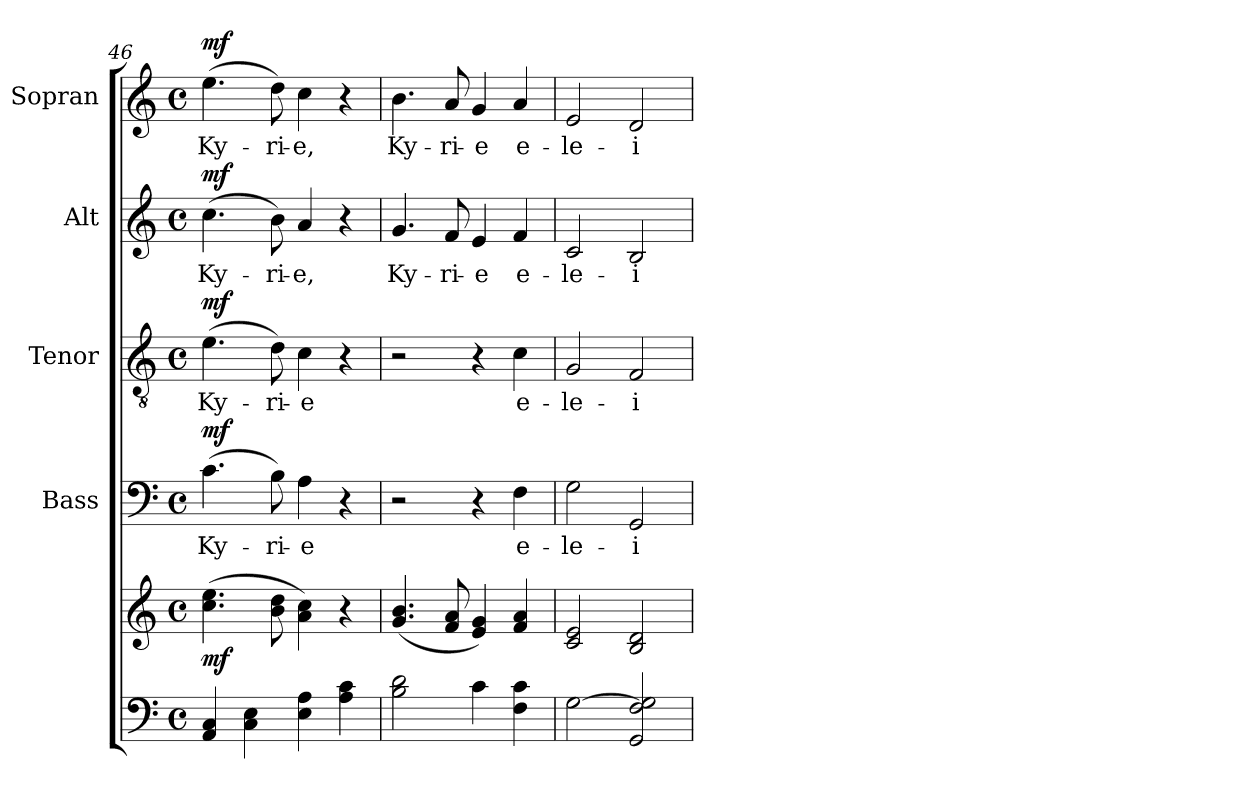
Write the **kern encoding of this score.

**kern	**kern	**dynam	**kern	**text	**dynam	**kern	**text	**dynam	**kern	**text	**dynam	**kern	**text	**dynam
*part5	*part5	*part5	*part4	*part4	*part4	*part3	*part3	*part3	*part2	*part2	*part2	*part1	*part1	*part1
*staff6	*staff5	*staff5/6	*staff4	*staff4	*staff4	*staff3	*staff3	*staff3	*staff2	*staff2	*staff2	*staff1	*staff1	*staff1
*	*	*	*I"Bass	*	*	*I"Tenor	*	*	*I"Alt	*	*	*I"Sopran	*	*
*	*	*	*I'B.	*	*	*I'T.	*	*	*I'A.	*	*	*I'S.	*	*
*clefF4	*clefG2	*	*clefF4	*	*	*clefGv2	*	*	*clefG2	*	*	*clefG2	*	*
*k[]	*k[]	*	*k[]	*	*	*k[]	*	*	*k[]	*	*	*k[]	*	*
*C:	*C:	*	*C:	*	*	*C:	*	*	*C:	*	*	*C:	*	*
*M4/4	*M4/4	*	*M4/4	*	*	*M4/4	*	*	*M4/4	*	*	*M4/4	*	*
*met(c)	*met(c)	*	*met(c)	*	*	*met(c)	*	*	*met(c)	*	*	*met(c)	*	*
=46	=46	=46	=46	=46	=46	=46	=46	=46	=46	=46	=46	=46	=46	=46
!	!	!LO:DY:b	!	!LO:LY:b	!LO:DY:a	!	!LO:LY:b	!LO:DY:a	!	!LO:LY:b	!LO:DY:a	!	!LO:LY:b	!LO:DY:a
4AA/ 4C/	(>4.cc\ 4.ee\	mf	(>4.c\	Ky-	mf	(>4.e\	Ky-	mf	(>4.cc\	Ky-	mf	(>4.ee\	Ky-	mf
4C\ 4E\	.	.	.	.	.	.	.	.	.	.	.	.	.	.
!	!	!	!	!LO:LY:b	!	!	!LO:LY:b	!	!	!LO:LY:b	!	!	!LO:LY:b	!
.	8b\ 8dd\	.	8B\)	-ri-	.	8d\)	-ri-	.	8b\)	-ri-	.	8dd\)	-ri-	.
!	!	!	!	!LO:LY:b	!	!	!LO:LY:b	!	!	!LO:LY:b	!	!	!LO:LY:b	!
4E\ 4A\	4a\ 4cc\)	.	4A\	-e	.	4c\	-e	.	4a/	-e,	.	4cc\	-e,	.
4A\ 4c\	4r	.	4r	.	.	4r	.	.	4r	.	.	4r	.	.
=47	=47	=47	=47	=47	=47	=47	=47	=47	=47	=47	=47	=47	=47	=47
!	!	!	!	!	!	!	!	!	!	!LO:LY:b	!	!	!LO:LY:b	!
2B\ 2d\	(<4.g/ 4.b/	.	2r	.	.	2r	.	.	4.g/	Ky-	.	4.b\	Ky-	.
!	!	!	!	!	!	!	!	!	!	!LO:LY:b	!	!	!LO:LY:b	!
.	8f/ 8a/	.	.	.	.	.	.	.	8f/	-ri-	.	8a/	-ri-	.
!	!	!	!	!	!	!	!	!	!	!LO:LY:b	!	!	!LO:LY:b	!
4c\	4e/ 4g/)	.	4r	.	.	4r	.	.	4e/	-e	.	4g/	-e	.
!	!	!	!	!LO:LY:b	!	!	!LO:LY:b	!	!	!LO:LY:b	!	!	!LO:LY:b	!
4F\ 4c\	4f/ 4a/	.	4F\	e-	.	4c\	e-	.	4f/	e-	.	4a/	e-	.
=48	=48	=48	=48	=48	=48	=48	=48	=48	=48	=48	=48	=48	=48	=48
!	!	!	!	!LO:LY:b	!	!	!LO:LY:b	!	!	!LO:LY:b	!	!	!LO:LY:b	!
[2G\	2c/ 2e/	.	2G\	-le-	.	2G/	-le-	.	2c/	-le-	.	2e/	-le-	.
!	!	!	!	!LO:LY:b	!	!	!LO:LY:b	!	!	!LO:LY:b	!	!	!LO:LY:b	!
2GG/ 2F/ 2G/]	2B/ 2d/	.	2GG/	-i-	.	2F/	-i-	.	2B/	-i-	.	2d/	-i-	.
=	=	=	=	=	=	=	=	=	=	=	=	=	=	=
*-	*-	*-	*-	*-	*-	*-	*-	*-	*-	*-	*-	*-	*-	*-
